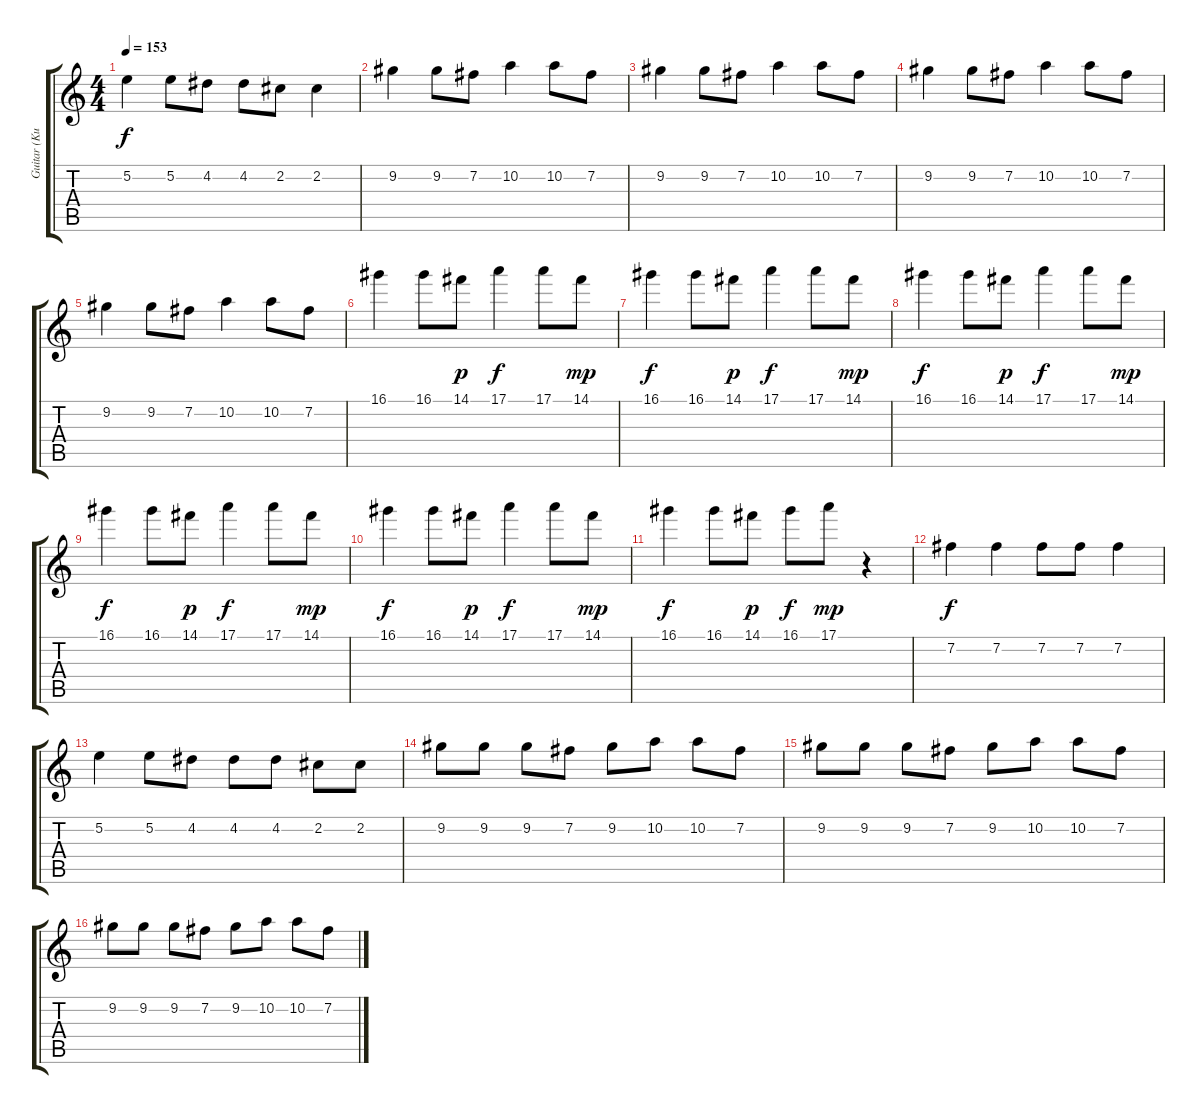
\track ("Guitar (Kurt/Pat)" "Guitar (Ku") {instrument overdrivenguitar}
\staff {score tabs}
\tuning (E4 B3 G3 D3 A2 E2) {hide}
\ts (4 4)
\tempo 153
\clef g2
\ks c
5.2.4{dy f} 5.2.8 4.2.8 4.2.8 2.2.8 2.2.4 |
9.2.4 9.2.8 7.2.8 10.2.4 10.2.8 7.2.8 |
9.2.4 9.2.8 7.2.8 10.2.4 10.2.8 7.2.8 |
9.2.4 9.2.8 7.2.8 10.2.4 10.2.8 7.2.8 |
9.2.4 9.2.8 7.2.8 10.2.4 10.2.8 7.2.8 |
16.1.4 16.1.8 14.1.8{dy p} 17.1.4{dy f} 17.1.8 14.1.8{dy mp} |
16.1.4{dy f} 16.1.8 14.1.8{dy p} 17.1.4{dy f} 17.1.8 14.1.8{dy mp} |
16.1.4{dy f} 16.1.8 14.1.8{dy p} 17.1.4{dy f} 17.1.8 14.1.8{dy mp} |
16.1.4{dy f} 16.1.8 14.1.8{dy p} 17.1.4{dy f} 17.1.8 14.1.8{dy mp} |
16.1.4{dy f} 16.1.8 14.1.8{dy p} 17.1.4{dy f} 17.1.8 14.1.8{dy mp} |
16.1.4{dy f} 16.1.8 14.1.8{dy p} 16.1.8{dy f} 17.1.8{dy mp} r.4 |
7.2.4{dy f} 7.2.4 7.2.8 7.2.8 7.2.4 |
5.2.4 5.2.8 4.2.8 4.2.8 4.2.8 2.2.8 2.2.8 |
9.2.8 9.2.8 9.2.8 7.2.8 9.2.8 10.2.8 10.2.8 7.2.8 |
9.2.8 9.2.8 9.2.8 7.2.8 9.2.8 10.2.8 10.2.8 7.2.8 |
9.2.8 9.2.8 9.2.8 7.2.8 9.2.8 10.2.8 10.2.8 7.2.8
